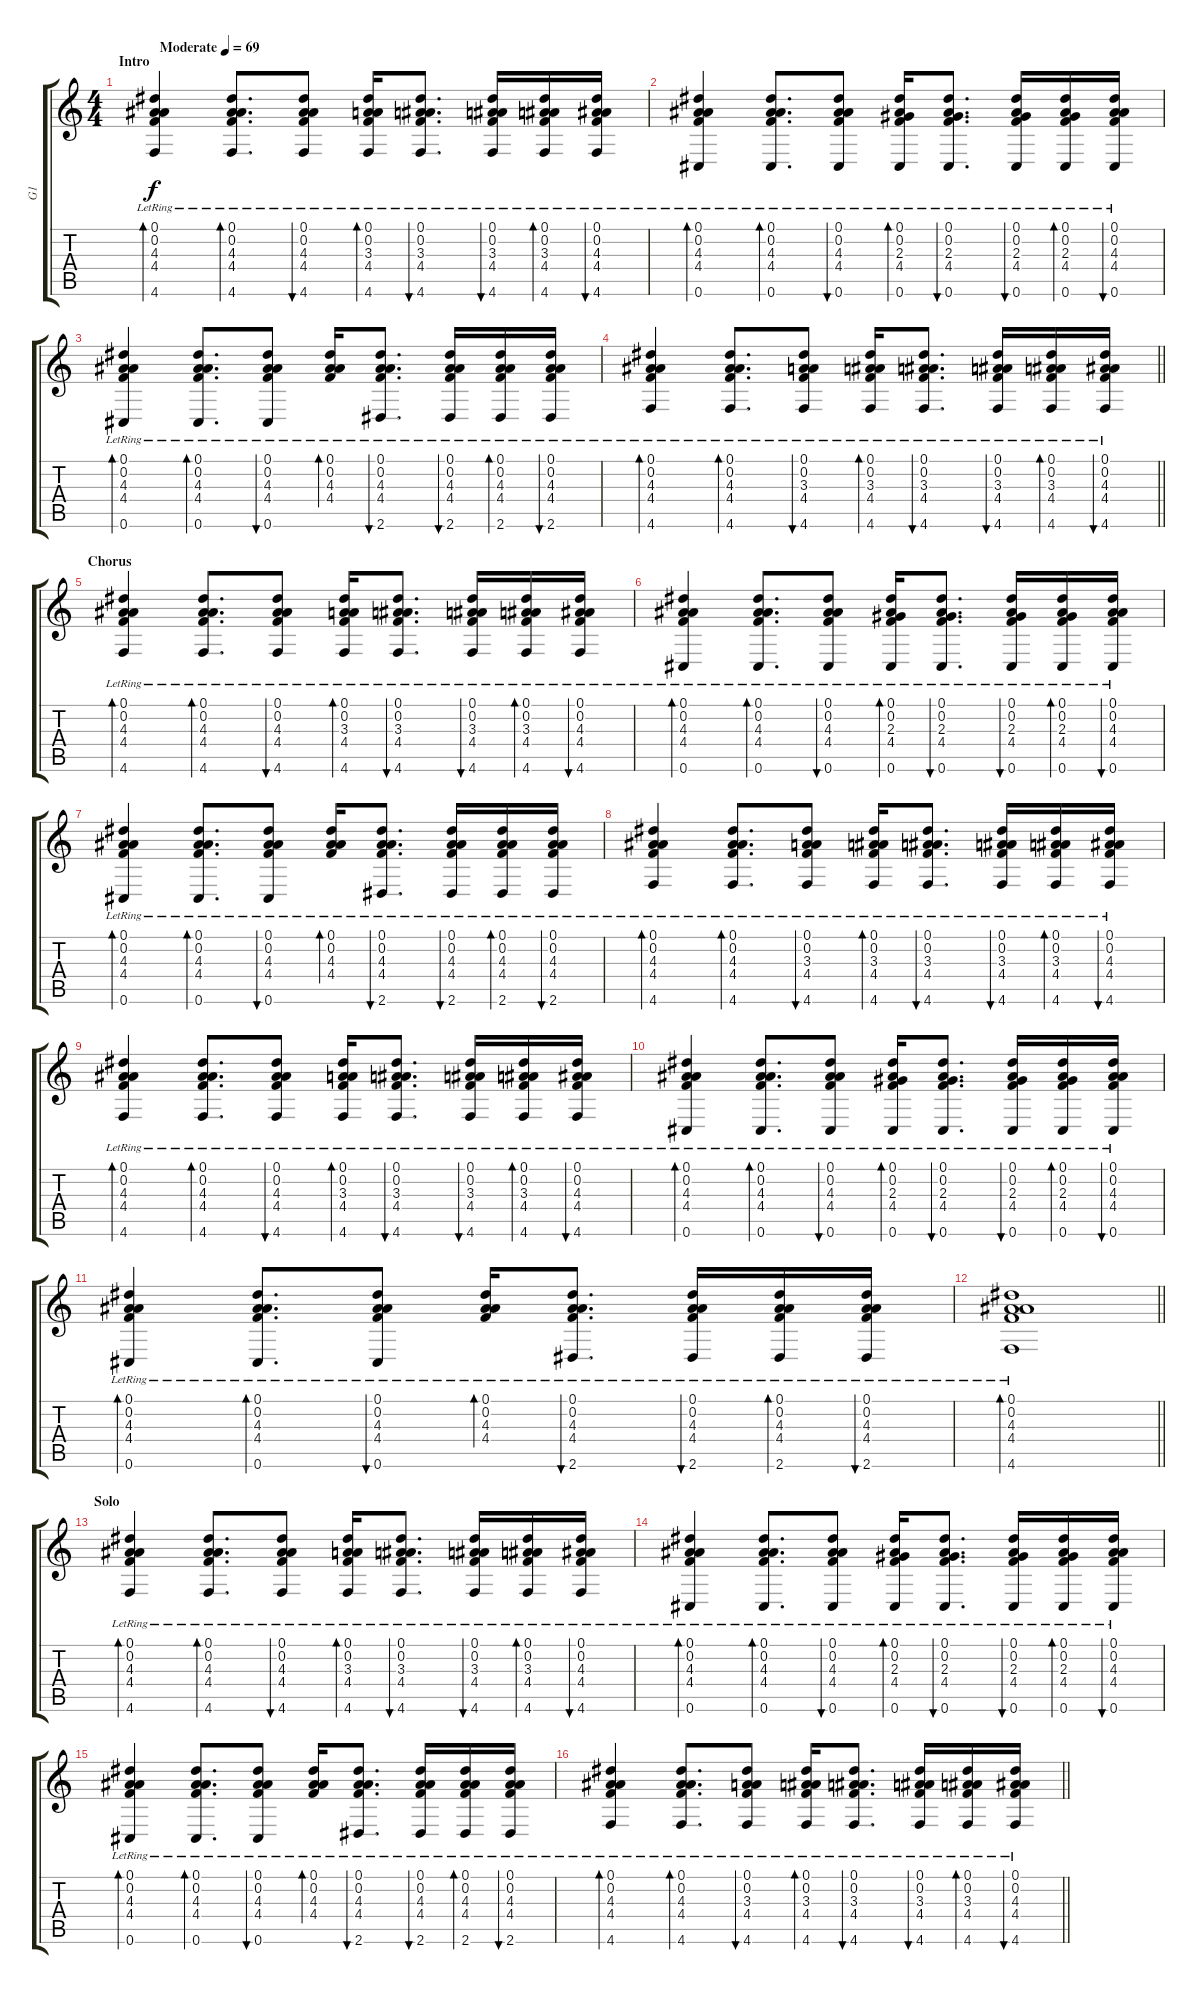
\track ("G1" "G1") {instrument electricguitarclean}
\staff {score tabs}
\tuning (Eb4 Bb3 Gb3 Db3 Ab2 Db2) {hide}
\ts (4 4)
\section ("" "Intro")
\tempo (69 "Moderate")
\clef g2
\ks c
(0.1{lr} 0.2{lr} 4.3{lr} 4.4{lr} 4.6{lr}).4{bd 120 dy f instrument electricguitarclean} (0.1{lr} 0.2{lr} 4.3{lr} 4.4{lr} 4.6{lr}).8{d bd 120} (0.1{lr} 0.2{lr} 4.3{lr} 4.4{lr} 4.6{lr}).8{bu 60} (0.1{lr} 0.2{lr} 3.3{lr} 4.4{lr} 4.6{lr}).16{bd 60} (0.1{lr} 0.2{lr} 3.3{lr} 4.4{lr} 4.6{lr}).8{d bu 60} (0.1{lr} 0.2{lr} 3.3{lr} 4.4{lr} 4.6{lr}).16{bu 60} (0.1{lr} 0.2{lr} 3.3{lr} 4.4{lr} 4.6{lr}).16{bd 60} (0.1{lr} 0.2{lr} 4.3{lr} 4.4{lr} 4.6{lr}).16{bu 60} |
(0.1{lr} 0.2{lr} 4.3{lr} 4.4{lr} 0.6{lr}).4{bd 120} (0.1{lr} 0.2{lr} 4.3{lr} 4.4{lr} 0.6{lr}).8{d bd 120} (0.1{lr} 0.2{lr} 4.3{lr} 4.4{lr} 0.6{lr}).8{bu 60} (0.1{lr} 0.2{lr} 2.3{lr} 4.4{lr} 0.6{lr}).16{bd 60} (0.1{lr} 0.2{lr} 2.3{lr} 4.4{lr} 0.6{lr}).8{d bu 60} (0.1{lr} 0.2{lr} 2.3{lr} 4.4{lr} 0.6{lr}).16{bu 60} (0.1{lr} 0.2{lr} 2.3{lr} 4.4{lr} 0.6{lr}).16{bd 60} (0.1{lr} 0.2{lr} 4.3{lr} 4.4{lr} 0.6{lr}).16{bu 60} |
(0.1{lr} 0.2{lr} 4.3{lr} 4.4{lr} 0.6{lr}).4{bd 120} (0.1{lr} 0.2{lr} 4.3{lr} 4.4{lr} 0.6{lr}).8{d bd 120} (0.1{lr} 0.2{lr} 4.3{lr} 4.4{lr} 0.6{lr}).8{bu 60} (0.1{lr} 0.2{lr} 4.3{lr} 4.4{lr}).16{bd 60} (0.1{lr} 0.2{lr} 4.3{lr} 4.4{lr} 2.6{lr}).8{d bu 60} (0.1{lr} 0.2{lr} 4.3{lr} 4.4{lr} 2.6{lr}).16{bu 60} (0.1{lr} 0.2{lr} 4.3{lr} 4.4{lr} 2.6{lr}).16{bd 60} (0.1{lr} 0.2{lr} 4.3{lr} 4.4{lr} 2.6{lr}).16{bu 60} |
\barLineRight lightlight
(0.1{lr} 0.2{lr} 4.3{lr} 4.4{lr} 4.6{lr}).4{bd 120} (0.1{lr} 0.2{lr} 4.3{lr} 4.4{lr} 4.6{lr}).8{d bd 120} (0.1{lr} 0.2{lr} 3.3{lr} 4.4{lr} 4.6{lr}).8{bu 60} (0.1{lr} 0.2{lr} 3.3{lr} 4.4{lr} 4.6{lr}).16{bd 60} (0.1{lr} 0.2{lr} 3.3{lr} 4.4{lr} 4.6{lr}).8{d bu 60} (0.1{lr} 0.2{lr} 3.3{lr} 4.4{lr} 4.6{lr}).16{bu 60} (0.1{lr} 0.2{lr} 3.3{lr} 4.4{lr} 4.6{lr}).16{bd 60} (0.1{lr} 0.2{lr} 4.3{lr} 4.4{lr} 4.6{lr}).16{bu 60} |
\section ("" "Chorus")
(0.1{lr} 0.2{lr} 4.3{lr} 4.4{lr} 4.6{lr}).4{bd 120} (0.1{lr} 0.2{lr} 4.3{lr} 4.4{lr} 4.6{lr}).8{d bd 120} (0.1{lr} 0.2{lr} 4.3{lr} 4.4{lr} 4.6{lr}).8{bu 60} (0.1{lr} 0.2{lr} 3.3{lr} 4.4{lr} 4.6{lr}).16{bd 60} (0.1{lr} 0.2{lr} 3.3{lr} 4.4{lr} 4.6{lr}).8{d bu 60} (0.1{lr} 0.2{lr} 3.3{lr} 4.4{lr} 4.6{lr}).16{bu 60} (0.1{lr} 0.2{lr} 3.3{lr} 4.4{lr} 4.6{lr}).16{bd 60} (0.1{lr} 0.2{lr} 4.3{lr} 4.4{lr} 4.6{lr}).16{bu 60} |
(0.1{lr} 0.2{lr} 4.3{lr} 4.4{lr} 0.6{lr}).4{bd 120} (0.1{lr} 0.2{lr} 4.3{lr} 4.4{lr} 0.6{lr}).8{d bd 120} (0.1{lr} 0.2{lr} 4.3{lr} 4.4{lr} 0.6{lr}).8{bu 60} (0.1{lr} 0.2{lr} 2.3{lr} 4.4{lr} 0.6{lr}).16{bd 60} (0.1{lr} 0.2{lr} 2.3{lr} 4.4{lr} 0.6{lr}).8{d bu 60} (0.1{lr} 0.2{lr} 2.3{lr} 4.4{lr} 0.6{lr}).16{bu 60} (0.1{lr} 0.2{lr} 2.3{lr} 4.4{lr} 0.6{lr}).16{bd 60} (0.1{lr} 0.2{lr} 4.3{lr} 4.4{lr} 0.6{lr}).16{bu 60} |
(0.1{lr} 0.2{lr} 4.3{lr} 4.4{lr} 0.6{lr}).4{bd 120} (0.1{lr} 0.2{lr} 4.3{lr} 4.4{lr} 0.6{lr}).8{d bd 120} (0.1{lr} 0.2{lr} 4.3{lr} 4.4{lr} 0.6{lr}).8{bu 60} (0.1{lr} 0.2{lr} 4.3{lr} 4.4{lr}).16{bd 60} (0.1{lr} 0.2{lr} 4.3{lr} 4.4{lr} 2.6{lr}).8{d bu 60} (0.1{lr} 0.2{lr} 4.3{lr} 4.4{lr} 2.6{lr}).16{bu 60} (0.1{lr} 0.2{lr} 4.3{lr} 4.4{lr} 2.6{lr}).16{bd 60} (0.1{lr} 0.2{lr} 4.3{lr} 4.4{lr} 2.6{lr}).16{bu 60} |
(0.1{lr} 0.2{lr} 4.3{lr} 4.4{lr} 4.6{lr}).4{bd 120} (0.1{lr} 0.2{lr} 4.3{lr} 4.4{lr} 4.6{lr}).8{d bd 120} (0.1{lr} 0.2{lr} 3.3{lr} 4.4{lr} 4.6{lr}).8{bu 60} (0.1{lr} 0.2{lr} 3.3{lr} 4.4{lr} 4.6{lr}).16{bd 60} (0.1{lr} 0.2{lr} 3.3{lr} 4.4{lr} 4.6{lr}).8{d bu 60} (0.1{lr} 0.2{lr} 3.3{lr} 4.4{lr} 4.6{lr}).16{bu 60} (0.1{lr} 0.2{lr} 3.3{lr} 4.4{lr} 4.6{lr}).16{bd 60} (0.1{lr} 0.2{lr} 4.3{lr} 4.4{lr} 4.6{lr}).16{bu 60} |
(0.1{lr} 0.2{lr} 4.3{lr} 4.4{lr} 4.6{lr}).4{bd 120} (0.1{lr} 0.2{lr} 4.3{lr} 4.4{lr} 4.6{lr}).8{d bd 120} (0.1{lr} 0.2{lr} 4.3{lr} 4.4{lr} 4.6{lr}).8{bu 60} (0.1{lr} 0.2{lr} 3.3{lr} 4.4{lr} 4.6{lr}).16{bd 60} (0.1{lr} 0.2{lr} 3.3{lr} 4.4{lr} 4.6{lr}).8{d bu 60} (0.1{lr} 0.2{lr} 3.3{lr} 4.4{lr} 4.6{lr}).16{bu 60} (0.1{lr} 0.2{lr} 3.3{lr} 4.4{lr} 4.6{lr}).16{bd 60} (0.1{lr} 0.2{lr} 4.3{lr} 4.4{lr} 4.6{lr}).16{bu 60} |
(0.1{lr} 0.2{lr} 4.3{lr} 4.4{lr} 0.6{lr}).4{bd 120} (0.1{lr} 0.2{lr} 4.3{lr} 4.4{lr} 0.6{lr}).8{d bd 120} (0.1{lr} 0.2{lr} 4.3{lr} 4.4{lr} 0.6{lr}).8{bu 60} (0.1{lr} 0.2{lr} 2.3{lr} 4.4{lr} 0.6{lr}).16{bd 60} (0.1{lr} 0.2{lr} 2.3{lr} 4.4{lr} 0.6{lr}).8{d bu 60} (0.1{lr} 0.2{lr} 2.3{lr} 4.4{lr} 0.6{lr}).16{bu 60} (0.1{lr} 0.2{lr} 2.3{lr} 4.4{lr} 0.6{lr}).16{bd 60} (0.1{lr} 0.2{lr} 4.3{lr} 4.4{lr} 0.6{lr}).16{bu 60} |
(0.1{lr} 0.2{lr} 4.3{lr} 4.4{lr} 0.6{lr}).4{bd 120} (0.1{lr} 0.2{lr} 4.3{lr} 4.4{lr} 0.6{lr}).8{d bd 120} (0.1{lr} 0.2{lr} 4.3{lr} 4.4{lr} 0.6{lr}).8{bu 60} (0.1{lr} 0.2{lr} 4.3{lr} 4.4{lr}).16{bd 60} (0.1{lr} 0.2{lr} 4.3{lr} 4.4{lr} 2.6{lr}).8{d bu 60} (0.1{lr} 0.2{lr} 4.3{lr} 4.4{lr} 2.6{lr}).16{bu 60} (0.1{lr} 0.2{lr} 4.3{lr} 4.4{lr} 2.6{lr}).16{bd 60} (0.1{lr} 0.2{lr} 4.3{lr} 4.4{lr} 2.6{lr}).16{bu 60} |
\barLineRight lightlight
(0.1{lr} 0.2{lr} 4.3{lr} 4.4{lr} 4.6{lr}).1{bd 120} |
\section ("" "Solo")
(0.1{lr} 0.2{lr} 4.3{lr} 4.4{lr} 4.6{lr}).4{bd 120} (0.1{lr} 0.2{lr} 4.3{lr} 4.4{lr} 4.6{lr}).8{d bd 120} (0.1{lr} 0.2{lr} 4.3{lr} 4.4{lr} 4.6{lr}).8{bu 60} (0.1{lr} 0.2{lr} 3.3{lr} 4.4{lr} 4.6{lr}).16{bd 60} (0.1{lr} 0.2{lr} 3.3{lr} 4.4{lr} 4.6{lr}).8{d bu 60} (0.1{lr} 0.2{lr} 3.3{lr} 4.4{lr} 4.6{lr}).16{bu 60} (0.1{lr} 0.2{lr} 3.3{lr} 4.4{lr} 4.6{lr}).16{bd 60} (0.1{lr} 0.2{lr} 4.3{lr} 4.4{lr} 4.6{lr}).16{bu 60} |
(0.1{lr} 0.2{lr} 4.3{lr} 4.4{lr} 0.6{lr}).4{bd 120} (0.1{lr} 0.2{lr} 4.3{lr} 4.4{lr} 0.6{lr}).8{d bd 120} (0.1{lr} 0.2{lr} 4.3{lr} 4.4{lr} 0.6{lr}).8{bu 60} (0.1{lr} 0.2{lr} 2.3{lr} 4.4{lr} 0.6{lr}).16{bd 60} (0.1{lr} 0.2{lr} 2.3{lr} 4.4{lr} 0.6{lr}).8{d bu 60} (0.1{lr} 0.2{lr} 2.3{lr} 4.4{lr} 0.6{lr}).16{bu 60} (0.1{lr} 0.2{lr} 2.3{lr} 4.4{lr} 0.6{lr}).16{bd 60} (0.1{lr} 0.2{lr} 4.3{lr} 4.4{lr} 0.6{lr}).16{bu 60} |
(0.1{lr} 0.2{lr} 4.3{lr} 4.4{lr} 0.6{lr}).4{bd 120} (0.1{lr} 0.2{lr} 4.3{lr} 4.4{lr} 0.6{lr}).8{d bd 120} (0.1{lr} 0.2{lr} 4.3{lr} 4.4{lr} 0.6{lr}).8{bu 60} (0.1{lr} 0.2{lr} 4.3{lr} 4.4{lr}).16{bd 60} (0.1{lr} 0.2{lr} 4.3{lr} 4.4{lr} 2.6{lr}).8{d bu 60} (0.1{lr} 0.2{lr} 4.3{lr} 4.4{lr} 2.6{lr}).16{bu 60} (0.1{lr} 0.2{lr} 4.3{lr} 4.4{lr} 2.6{lr}).16{bd 60} (0.1{lr} 0.2{lr} 4.3{lr} 4.4{lr} 2.6{lr}).16{bu 60} |
\barLineRight lightlight
(0.1{lr} 0.2{lr} 4.3{lr} 4.4{lr} 4.6{lr}).4{bd 120} (0.1{lr} 0.2{lr} 4.3{lr} 4.4{lr} 4.6{lr}).8{d bd 120} (0.1{lr} 0.2{lr} 3.3{lr} 4.4{lr} 4.6{lr}).8{bu 60} (0.1{lr} 0.2{lr} 3.3{lr} 4.4{lr} 4.6{lr}).16{bd 60} (0.1{lr} 0.2{lr} 3.3{lr} 4.4{lr} 4.6{lr}).8{d bu 60} (0.1{lr} 0.2{lr} 3.3{lr} 4.4{lr} 4.6{lr}).16{bu 60} (0.1{lr} 0.2{lr} 3.3{lr} 4.4{lr} 4.6{lr}).16{bd 60} (0.1{lr} 0.2{lr} 4.3{lr} 4.4{lr} 4.6{lr}).16{bu 60}
